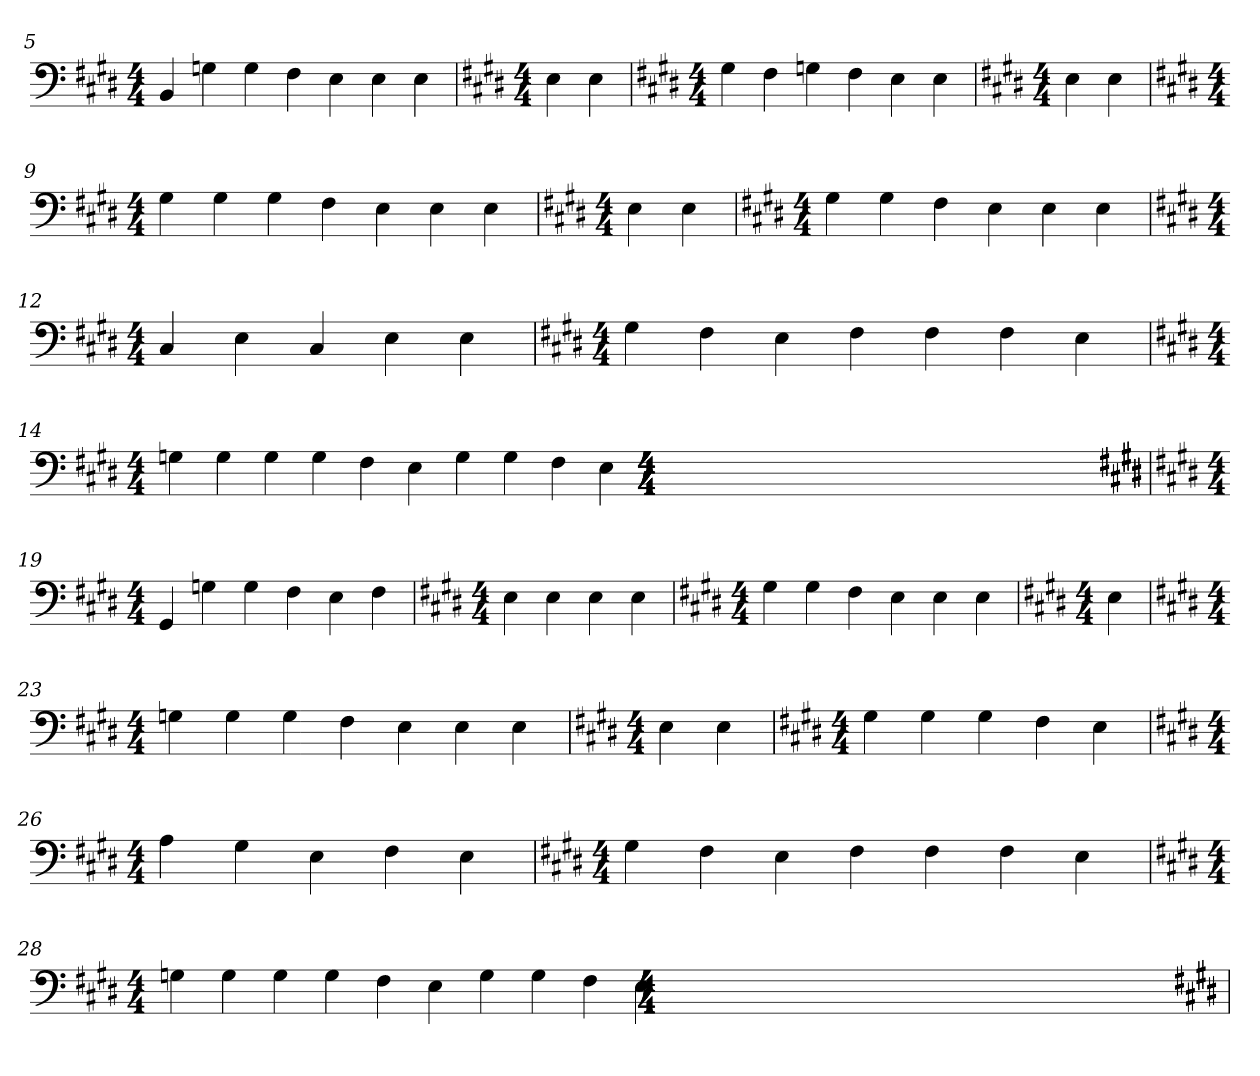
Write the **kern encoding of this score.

**kern
*part1
*staff1
*k[f#c#g#d#]
*E:
*M4/4
*k[f#c#g#d#]
*E:
*M4/4
*k[f#c#g#d#]
*E:
*M4/4
*k[f#c#g#d#]
*E:
*M4/4
=5
*k[f#c#g#d#]
*E:
*M4/4
4BB
4Gn
4G
4F#
4E
4E
4E
=6
*k[f#c#g#d#]
*E:
*M4/4
4E
4E
=7
*k[f#c#g#d#]
*E:
*M4/4
4G#
4F#
4Gn
4F#
4E
4E
=8
*k[f#c#g#d#]
*E:
*M4/4
4E
4E
=9
*k[f#c#g#d#]
*E:
*M4/4
4G#
4G#
4G#
4F#
4E
4E
4E
=10
*k[f#c#g#d#]
*E:
*M4/4
4E
4E
=11
*k[f#c#g#d#]
*E:
*M4/4
4G#
4G#
4F#
4E
4E
4E
=12
*k[f#c#g#d#]
*E:
*M4/4
4C#
4E
4C#
4E
4E
=13
*k[f#c#g#d#]
*E:
*M4/4
4G#
4F#
4E
4F#
4F#
4F#
4E
=14
*k[f#c#g#d#]
*E:
*M4/4
4Gn
4G
4G
4G
4F#
4E
4G
4G
4F#
4E
*k[f#c#g#d#]
*E:
*M4/4
*k[f#c#g#d#]
*E:
*M4/4
*k[f#c#g#d#]
*E:
*M4/4
*k[f#c#g#d#]
*E:
*M4/4
=19
*k[f#c#g#d#]
*E:
*M4/4
4GG#
4Gn
4G
4F#
4E
4F#
=20
*k[f#c#g#d#]
*E:
*M4/4
4E
4E
4E
4E
=21
*k[f#c#g#d#]
*E:
*M4/4
4G#
4G#
4F#
4E
4E
4E
=22
*k[f#c#g#d#]
*E:
*M4/4
4E
=23
*k[f#c#g#d#]
*E:
*M4/4
4Gn
4G
4G
4F#
4E
4E
4E
=24
*k[f#c#g#d#]
*E:
*M4/4
4E
4E
=25
*k[f#c#g#d#]
*E:
*M4/4
4G#
4G#
4G#
4F#
4E
=26
*k[f#c#g#d#]
*E:
*M4/4
4A
4G#
4E
4F#
4E
=27
*k[f#c#g#d#]
*E:
*M4/4
4G#
4F#
4E
4F#
4F#
4F#
4E
=28
*k[f#c#g#d#]
*E:
*M4/4
4Gn
4G
4G
4G
4F#
4E
4G
4G
4F#
4E
*k[f#c#g#d#]
*E:
*M4/4
*k[f#c#g#d#]
*E:
*M4/4
*k[f#c#g#d#]
*E:
*M4/4
=
*-
